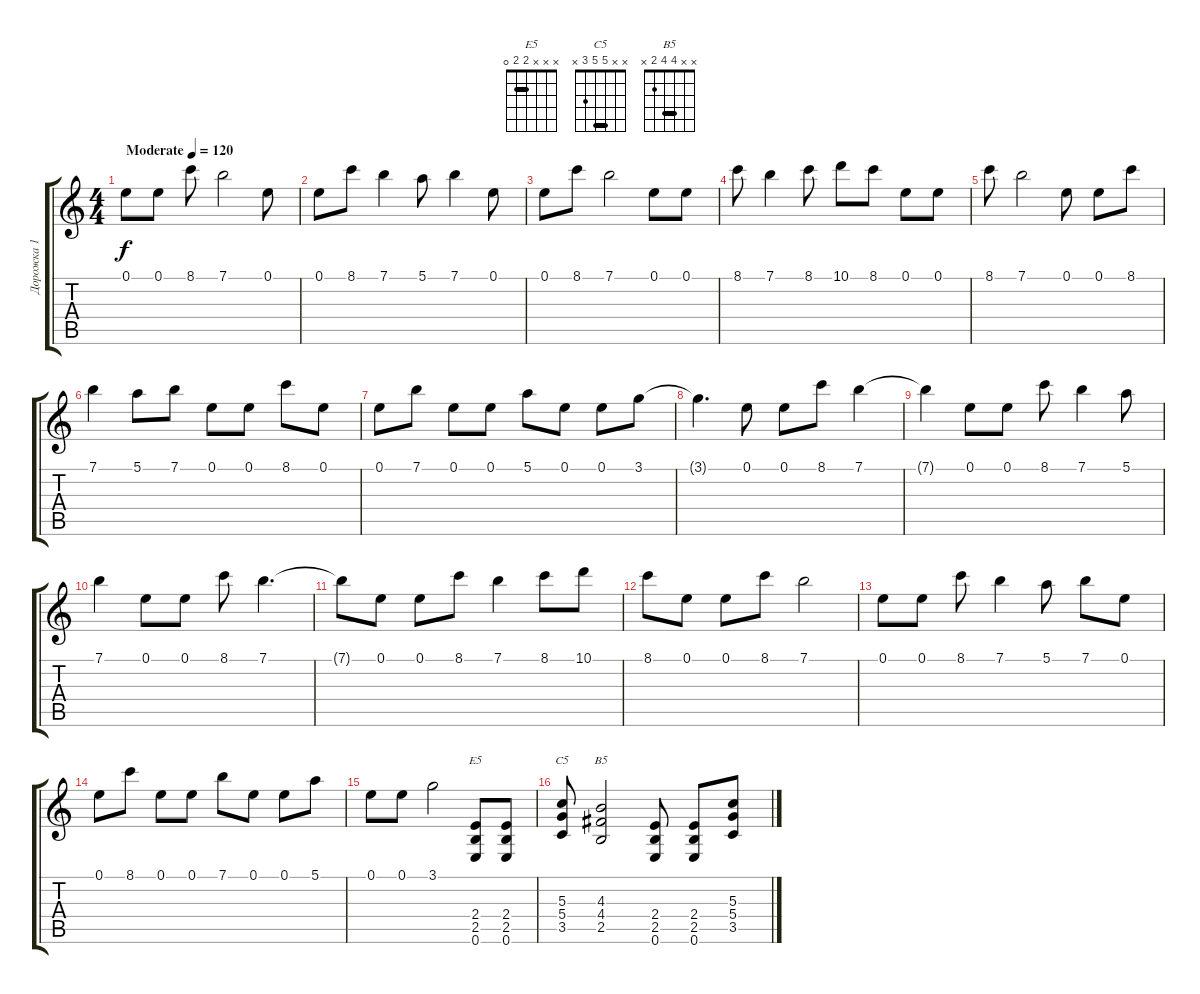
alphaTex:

\track ("Дорожка 1" "Дорожка 1") {instrument distortionguitar}
\staff {score tabs}
\tuning (E4 B3 G3 D3 A2 E2) {hide}
\chord ("E5" x x x 2 2 0) {barre 2}
\chord ("C5" x x 5 5 3 x) {barre 5}
\chord ("B5" x x 4 4 2 x) {barre 4}
\ts (4 4)
\tempo (120 "Moderate")
\clef g2
\ks c
0.1.8{dy f instrument distortionguitar} 0.1.8 8.1.8 7.1.2 0.1.8 |
0.1.8 8.1.8 7.1.4 5.1.8 7.1.4 0.1.8 |
0.1.8 8.1.8 7.1.2 0.1.8 0.1.8 |
8.1.8 7.1.4 8.1.8 10.1.8 8.1.8 0.1.8 0.1.8 |
8.1.8 7.1.2 0.1.8 0.1.8 8.1.8 |
7.1.4 5.1.8 7.1.8 0.1.8 0.1.8 8.1.8 0.1.8 |
0.1.8 7.1.8 0.1.8 0.1.8 5.1.8 0.1.8 0.1.8 3.1.8 |
3.1{t}.4{d} 0.1.8 0.1.8 8.1.8 7.1.4 |
7.1{t}.4 0.1.8 0.1.8 8.1.8 7.1.4 5.1.8 |
7.1.4 0.1.8 0.1.8 8.1.8 7.1.4{d} |
7.1{t}.8 0.1.8 0.1.8 8.1.8 7.1.4 8.1.8 10.1.8 |
8.1.8 0.1.8 0.1.8 8.1.8 7.1.2 |
0.1.8 0.1.8 8.1.8 7.1.4 5.1.8 7.1.8 0.1.8 |
0.1.8 8.1.8 0.1.8 0.1.8 7.1.8 0.1.8 0.1.8 5.1.8 |
0.1.8 0.1.8 3.1.2 (2.4 2.5 0.6).8{ch "E5"} (2.4 2.5 0.6).8 |
(5.3 5.4 3.5).8{ch "C5"} (4.3 4.4 2.5).2{ch "B5"} (2.4 2.5 0.6).8 (2.4 2.5 0.6).8 (5.3 5.4 3.5).8
